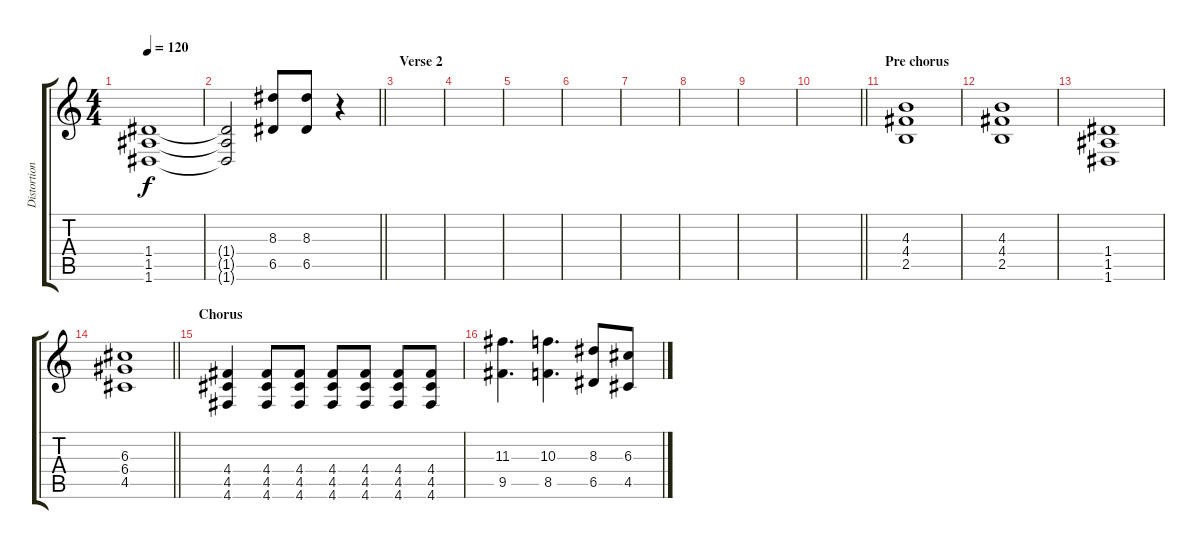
\track ("Distortion" "Distortion") {instrument distortionguitar}
\staff {score tabs}
\tuning (E4 B3 G3 D3 A2 D2) {hide}
\ts (4 4)
\tempo 120
\clef g2
\ks c
(1.4 1.5 1.6).1{dy f} |
\barLineRight lightlight
(1.4{t} 1.5{t} 1.6{t}).2 (8.3 6.5).8 (8.3 6.5).8 r.4 |
\section ("" "Verse 2")
|
|
|
|
|
|
|
\barLineRight lightlight
|
\section ("" "Pre chorus")
(4.3 4.4 2.5).1 |
(4.3 4.4 2.5).1 |
(1.4 1.5 1.6).1 |
\barLineRight lightlight
(6.3 6.4 4.5).1 |
\section ("" "Chorus")
(4.4 4.5 4.6).4 (4.4 4.5 4.6).8 (4.4 4.5 4.6).8 (4.4 4.5 4.6).8 (4.4 4.5 4.6).8 (4.4 4.5 4.6).8 (4.4 4.5 4.6).8 |
(11.3 9.5).4{d} (10.3 8.5).4{d} (8.3 6.5).8 (6.3 4.5).8
